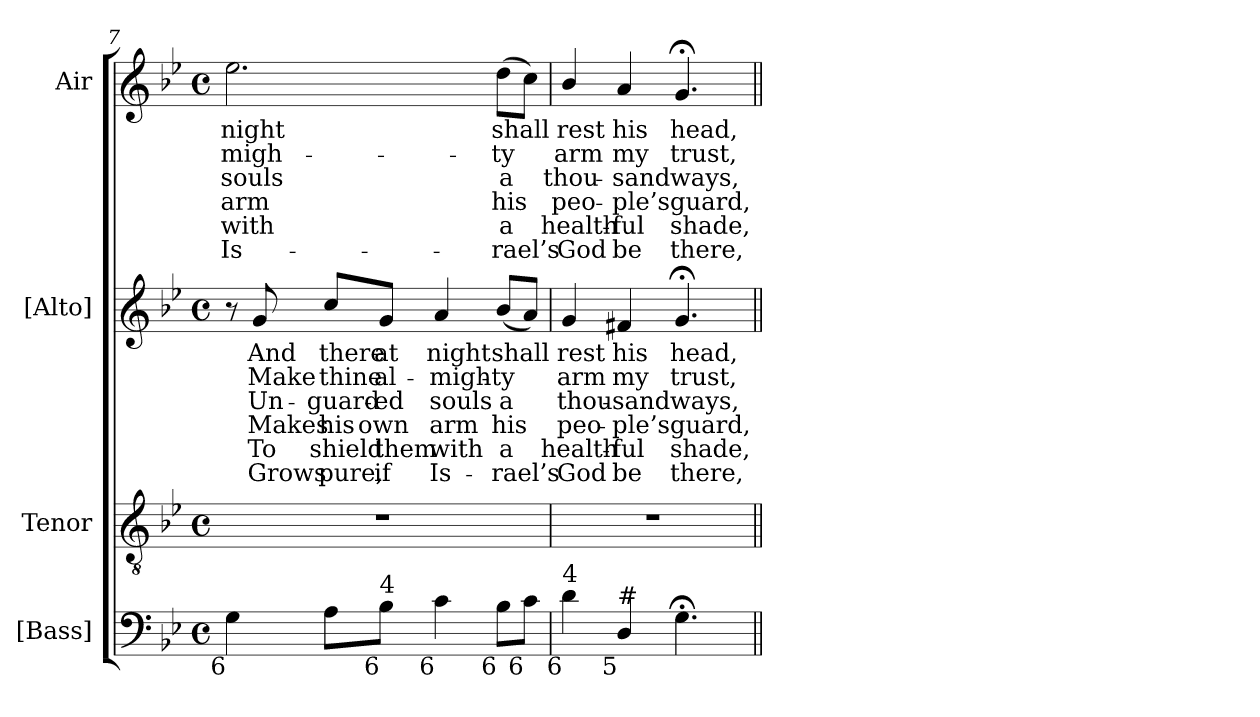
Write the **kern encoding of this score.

**kern	**kern	**kern	**text	**text	**text	**text	**text	**text	**kern	**text	**text	**text	**text	**text	**text
*part4	*part3	*part2	*part2	*part2	*part2	*part2	*part2	*part2	*part1	*part1	*part1	*part1	*part1	*part1	*part1
*staff4	*staff3	*staff2	*staff2	*staff2	*staff2	*staff2	*staff2	*staff2	*staff1	*staff1	*staff1	*staff1	*staff1	*staff1	*staff1
*I"[Bass]	*I"Tenor	*I"[Alto]	*	*	*	*	*	*	*I"Air	*	*	*	*	*	*
*I'B.	*I'T.	*I'A.	*	*	*	*	*	*	*	*	*	*	*	*	*
*clefF4	*clefGv2	*clefG2	*	*	*	*	*	*	*clefG2	*	*	*	*	*	*
*	*ITrd7c12	*	*	*	*	*	*	*	*	*	*	*	*	*	*
*k[b-e-]	*k[b-e-]	*k[b-e-]	*	*	*	*	*	*	*k[b-e-]	*	*	*	*	*	*
*B-:	*B-:	*B-:	*	*	*	*	*	*	*B-:	*	*	*	*	*	*
*M4/4	*M4/4	*M4/4	*	*	*	*	*	*	*M4/4	*	*	*	*	*	*
*met(c)	*met(c)	*met(c)	*	*	*	*	*	*	*met(c)	*	*	*	*	*	*
=7	=7	=7	=7	=7	=7	=7	=7	=7	=7	=7	=7	=7	=7	=7	=7
!LO:TX:b:rj:t=6	!	!	!	!	!	!	!	!	!	!	!	!	!	!	!
!	!	!	!	!	!	!	!	!	!	!LO:LY:b:color=#000000	!LO:LY:b:color=#000000	!LO:LY:b:color=#000000	!LO:LY:b:color=#000000	!LO:LY:b:color=#000000	!LO:LY:b:color=#000000
4Gi\	1r	8r	.	.	.	.	.	.	2.ee-i\	night	-migh-	souls	arm	with	Is-
!	!	!	!LO:LY:b:color=#000000	!LO:LY:b:color=#000000	!LO:LY:b:color=#000000	!LO:LY:b:color=#000000	!LO:LY:b:color=#000000	!LO:LY:b:color=#000000	!	!	!	!	!	!	!
.	.	8gi/	And	Make	Un-	-Makes	To	Grows	.	.	.	.	.	.	.
!	!	!	!LO:LY:b:color=#000000	!LO:LY:b:color=#000000	!LO:LY:b:color=#000000	!LO:LY:b:color=#000000	!LO:LY:b:color=#000000	!LO:LY:b:color=#000000	!	!	!	!	!	!	!
8Ai\L	.	8cci/L	there	thine	guard-	-his	shield	pure,	.	.	.	.	.	.	.
!LO:TX:b:rj:t=6	!	!	!	!	!	!	!	!	!	!	!	!	!	!	!
!LO:TX:t=4	!	!	!	!	!	!	!	!	!	!	!	!	!	!	!
!	!	!	!LO:LY:b:color=#000000	!LO:LY:b:color=#000000	!LO:LY:b:color=#000000	!LO:LY:b:color=#000000	!LO:LY:b:color=#000000	!LO:LY:b:color=#000000	!	!	!	!	!	!	!
8B-i\J	.	8gi/J	at	al-	ed	own	them	if	.	.	.	.	.	.	.
!LO:TX:b:rj:t=6	!	!	!	!	!	!	!	!	!	!	!	!	!	!	!
!	!	!	!LO:LY:b:color=#000000	!LO:LY:b:color=#000000	!LO:LY:b:color=#000000	!LO:LY:b:color=#000000	!LO:LY:b:color=#000000	!LO:LY:b:color=#000000	!	!	!	!	!	!	!
4ci\	.	4ai/	night	-migh-	souls	arm	with	Is-	.	.	.	.	.	.	.
!	!	!	!LO:LY:b:color=#000000	!LO:LY:b:color=#000000	!LO:LY:b:color=#000000	!LO:LY:b:color=#000000	!LO:LY:b:color=#000000	!LO:LY:b:color=#000000	!	!	!	!	!	!	!
!LO:TX:b:rj:t=6	!	!	!	!	!	!	!	!	!	!	!	!	!	!	!
!	!	!	!	!	!	!	!	!	!	!LO:LY:b:color=#000000	!LO:LY:b:color=#000000	!LO:LY:b:color=#000000	!LO:LY:b:color=#000000	!LO:LY:b:color=#000000	!LO:LY:b:color=#000000
8B-i\L	.	(8b-i/L	shall	-ty	-a	his	a	rael’s	(8ddi\L	shall	-ty	-a	his	a	rael’s
!LO:TX:b:rj:t=6	!	!	!	!	!	!	!	!	!	!	!	!	!	!	!
8ci\J	.	8ai/J)	.	.	.	.	.	.	8cci\J)	.	.	.	.	.	.
=8	=8	=8	=8	=8	=8	=8	=8	=8	=8	=8	=8	=8	=8	=8	=8
!	!LO:N:vis=1	!	!	!	!	!	!	!	!	!	!	!	!	!	!
!	!	!	!LO:LY:b:color=#000000	!LO:LY:b:color=#000000	!LO:LY:b:color=#000000	!LO:LY:b:color=#000000	!LO:LY:b:color=#000000	!LO:LY:b:color=#000000	!	!	!	!	!	!	!
!LO:TX:b:rj:t=6	!	!	!	!	!	!	!	!	!	!	!	!	!	!	!
!LO:TX:t=4	!	!	!	!	!	!	!	!	!	!	!	!	!	!	!
!	!	!	!	!	!	!	!	!	!	!LO:LY:b:color=#000000	!LO:LY:b:color=#000000	!LO:LY:b:color=#000000	!LO:LY:b:color=#000000	!LO:LY:b:color=#000000	!LO:LY:b:color=#000000
4di\	1r	4gi/	rest	arm	thou-	-peo-	-health-	-God	4b-i/	rest	arm	thou-	-peo-	-health-	-God
!	!	!	!LO:LY:b:color=#000000	!LO:LY:b:color=#000000	!LO:LY:b:color=#000000	!LO:LY:b:color=#000000	!LO:LY:b:color=#000000	!LO:LY:b:color=#000000	!	!	!	!	!	!	!
!LO:TX:b:rj:t=5	!	!	!	!	!	!	!	!	!	!	!	!	!	!	!
!LO:TX:t=#	!	!	!	!	!	!	!	!	!	!	!	!	!	!	!
!	!	!	!	!	!	!	!	!	!	!LO:LY:b:color=#000000	!LO:LY:b:color=#000000	!LO:LY:b:color=#000000	!LO:LY:b:color=#000000	!LO:LY:b:color=#000000	!LO:LY:b:color=#000000
4Di/	.	4f#Xi/	his	my	sand	ple’s	ful	be	4ai/	his	my	sand	ple’s	ful	be
!	!	!	!LO:LY:b:color=#000000	!LO:LY:b:color=#000000	!LO:LY:b:color=#000000	!LO:LY:b:color=#000000	!LO:LY:b:color=#000000	!LO:LY:b:color=#000000	!	!	!	!	!	!	!
!	!	!	!	!	!	!	!	!	!	!LO:LY:b:color=#000000	!LO:LY:b:color=#000000	!LO:LY:b:color=#000000	!LO:LY:b:color=#000000	!LO:LY:b:color=#000000	!LO:LY:b:color=#000000
4.G;i\	.	4.g;i/	head,	trust,	ways,	guard,	shade,	there,	4.g;i/	head,	trust,	ways,	guard,	shade,	there,
8ryy	.	8ryy	.	.	.	.	.	.	8ryy	.	.	.	.	.	.
=||	=||	=||	=||	=||	=||	=||	=||	=||	=||	=||	=||	=||	=||	=||	=||
*-	*-	*-	*-	*-	*-	*-	*-	*-	*-	*-	*-	*-	*-	*-	*-
